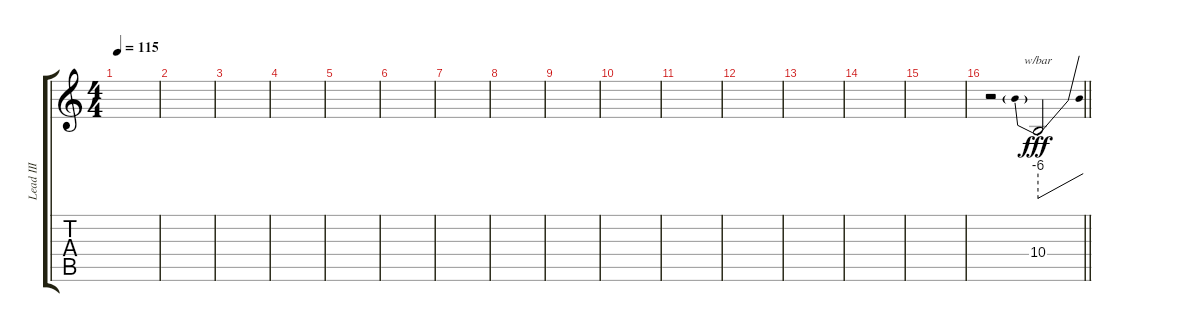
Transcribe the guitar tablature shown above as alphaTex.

\track ("Lead III" "Lead III") {instrument distortionguitar}
\staff {score tabs}
\tuning (Eb4 Bb3 Gb3 Db3 Ab2 Eb2) {hide}
\ts (4 4)
\tempo 115
\clef g2
\ks c
|
|
|
|
|
|
|
|
|
|
|
|
|
|
|
\barLineRight lightlight
r.2 10.4.2{tbe (predivedive default 0 -24 60 0) dy fff}
